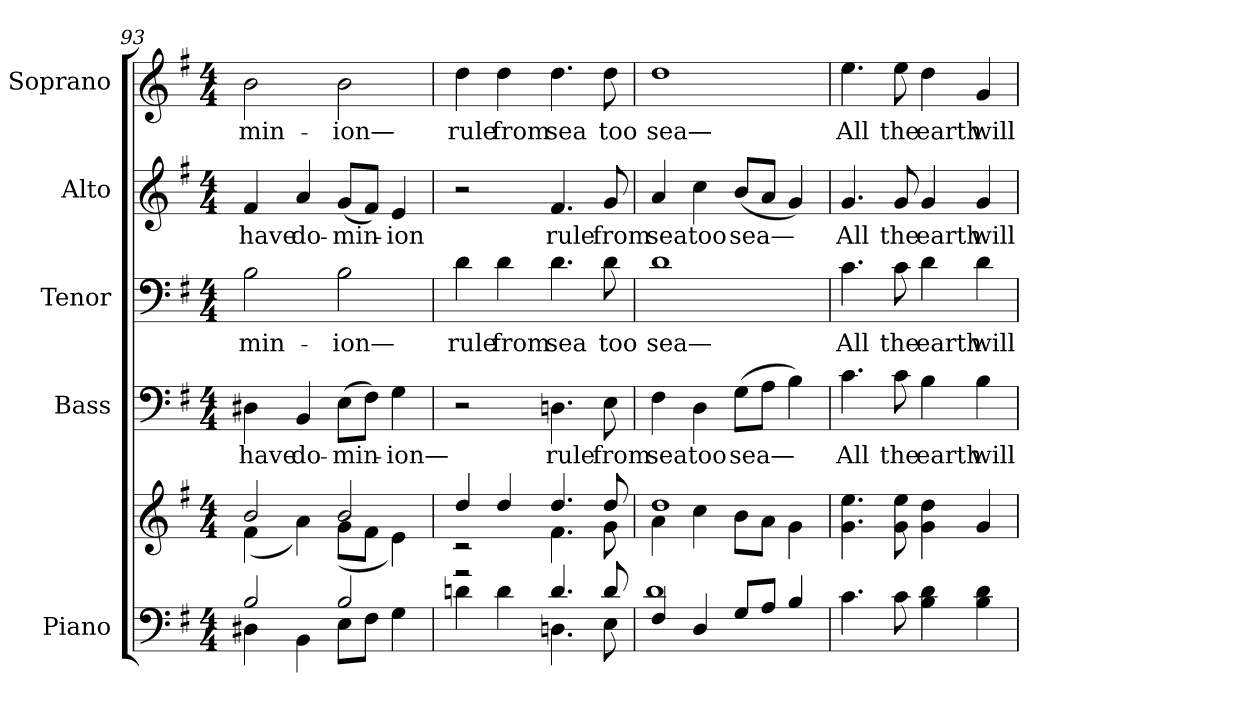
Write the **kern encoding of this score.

**kern	**kern	**kern	**text	**kern	**text	**kern	**text	**kern	**text
*part5	*part5	*part4	*part4	*part3	*part3	*part2	*part2	*part1	*part1
*staff6	*staff5	*staff4	*staff4	*staff3	*staff3	*staff2	*staff2	*staff1	*staff1
*I"Piano	*	*I"Bass	*	*I"Tenor	*	*I"Alto	*	*I"Soprano	*
*I'Pno.	*	*I'B.	*	*I'T.	*	*I'A.	*	*I'S.	*
!!LO:PB:g=z
*clefF4	*clefG2	*clefF4	*	*clefF4	*	*clefG2	*	*clefG2	*
*k[f#]	*k[f#]	*k[f#]	*	*k[f#]	*	*k[f#]	*	*k[f#]	*
*G:	*G:	*G:	*	*G:	*	*G:	*	*G:	*
*M4/4	*M4/4	*M4/4	*	*M4/4	*	*M4/4	*	*M4/4	*
=93	=93	=93	=93	=93	=93	=93	=93	=93	=93
*^	*^	*	*	*	*	*	*	*	*
!	!	!	!	!	!LO:LY:b:color=#000000	!	!	!	!	!	!
!	!	!	!	!	!	!	!LO:LY:b:color=#000000	!	!	!	!
!	!	!	!	!	!	!	!	!	!LO:LY:b:color=#000000	!	!
!	!	!	!	!	!	!	!	!	!	!	!LO:LY:b:color=#000000
2Bi/	4D#Xi\	2bi/	(4f#i\	4D#Xi\	have	2Bi\	-min-	4f#i/	have	2bi\	-min-
!	!	!	!	!	!LO:LY:b:color=#000000	!	!	!	!	!	!
!	!	!	!	!	!	!	!	!	!LO:LY:b:color=#000000	!	!
.	4BBi\	.	4ai\)	4BBi/	do-	.	.	4ai/	do-	.	.
!	!	!	!	!	!LO:LY:b:color=#000000	!	!	!	!	!	!
!	!	!	!	!	!	!	!LO:LY:b:color=#000000	!	!	!	!
!	!	!	!	!	!	!	!	!	!LO:LY:b:color=#000000	!	!
!	!	!	!	!	!	!	!	!	!	!	!LO:LY:b:color=#000000
2Bi/	8Ei\L	2bi/	(8gi\L	(8Ei\L	-min-	2Bi\	-ion—	(8gi/L	-min-	2bi\	-ion—
.	8F#i\J	.	8f#i\J	8F#i\J)	.	.	.	8f#i/J)	.	.	.
!	!	!	!	!	!LO:LY:b:color=#000000	!	!	!	!	!	!
!	!	!	!	!	!	!	!	!	!LO:LY:b:color=#000000	!	!
.	4Gi\	.	4ei\)	4Gi\	-ion—	.	.	4ei/	-ion	.	.
=94	=94	=94	=94	=94	=94	=94	=94	=94	=94	=94	=94
!	!	!	!	!	!	!	!LO:LY:b:color=#000000	!	!	!	!
!	!	!	!	!	!	!	!	!	!	!	!LO:LY:b:color=#000000
2r	4dni\	4ddi/	2r	2r	.	4di\	rule	2r	.	4ddi\	rule
!	!	!	!	!	!	!	!LO:LY:b:color=#000000	!	!	!	!
!	!	!	!	!	!	!	!	!	!	!	!LO:LY:b:color=#000000
.	4di\	4ddi/	.	.	.	4di\	from	.	.	4ddi\	from
!	!	!	!	!	!LO:LY:b:color=#000000	!	!	!	!	!	!
!	!	!	!	!	!	!	!LO:LY:b:color=#000000	!	!	!	!
!	!	!	!	!	!	!	!	!	!LO:LY:b:color=#000000	!	!
!	!	!	!	!	!	!	!	!	!	!	!LO:LY:b:color=#000000
4.di/	4.Dni\	4.ddi/	4.f#i\	4.Dni\	rule	4.di\	sea	4.f#i/	rule	4.ddi\	sea
!	!	!	!	!	!LO:LY:b:color=#000000	!	!	!	!	!	!
!	!	!	!	!	!	!	!LO:LY:b:color=#000000	!	!	!	!
!	!	!	!	!	!	!	!	!	!LO:LY:b:color=#000000	!	!
!	!	!	!	!	!	!	!	!	!	!	!LO:LY:b:color=#000000
8di/	8Ei\	8ddi/	8gi\	8Ei\	from	8di\	too	8gi/	from	8ddi\	too
=95	=95	=95	=95	=95	=95	=95	=95	=95	=95	=95	=95
!	!	!	!	!	!LO:LY:b:color=#000000	!	!	!	!	!	!
!	!	!	!	!	!	!	!LO:LY:b:color=#000000	!	!	!	!
!	!	!	!	!	!	!	!	!	!LO:LY:b:color=#000000	!	!
!	!	!	!	!	!	!	!	!	!	!	!LO:LY:b:color=#000000
4F#i/	1di	1ddi	4ai\	4F#i\	sea	1di	sea—	4ai/	sea	1ddi	sea—
!	!	!	!	!	!LO:LY:b:color=#000000	!	!	!	!	!	!
!	!	!	!	!	!	!	!	!	!LO:LY:b:color=#000000	!	!
4Di/	.	.	4cci\	4Di\	too	.	.	4cci\	too	.	.
!	!	!	!	!	!LO:LY:b:color=#000000	!	!	!	!	!	!
!	!	!	!	!	!	!	!	!	!LO:LY:b:color=#000000	!	!
8Gi/L	.	.	8bi\L	(8Gi\L	sea—	.	.	(8bi/L	sea—	.	.
8Ai/J	.	.	8ai\J	8Ai\J	.	.	.	8ai/J	.	.	.
4Bi/	.	.	4gi\	4Bi\)	.	.	.	4gi/)	.	.	.
*v	*v	*	*	*	*	*	*	*	*	*	*
*	*v	*v	*	*	*	*	*	*	*	*
=96	=96	=96	=96	=96	=96	=96	=96	=96	=96
*	*^	*	*	*	*	*	*	*	*
!	!	!	!	!LO:LY:b:color=#000000	!	!	!	!	!	!
*	*v	*v	*	*	*	*	*	*	*	*
*	*^	*	*	*	*	*	*	*	*
!	!	!	!	!	!	!LO:LY:b:color=#000000	!	!	!	!
*	*v	*v	*	*	*	*	*	*	*	*
*	*^	*	*	*	*	*	*	*	*
!	!	!	!	!	!	!	!	!LO:LY:b:color=#000000	!	!
*	*v	*v	*	*	*	*	*	*	*	*
*	*^	*	*	*	*	*	*	*	*
!	!	!	!	!	!	!	!	!	!	!LO:LY:b:color=#000000
*	*v	*v	*	*	*	*	*	*	*	*
4.ci\	4.gi\ 4.eei	4.ci\	All	4.ci\	All	4.gi/	All	4.eei\	All
!	!	!	!LO:LY:b:color=#000000	!	!	!	!	!	!
!	!	!	!	!	!LO:LY:b:color=#000000	!	!	!	!
!	!	!	!	!	!	!	!LO:LY:b:color=#000000	!	!
!	!	!	!	!	!	!	!	!	!LO:LY:b:color=#000000
8ci\	8gi\ 8eei	8ci\	the	8ci\	the	8gi/	the	8eei\	the
!	!	!	!LO:LY:b:color=#000000	!	!	!	!	!	!
!	!	!	!	!	!LO:LY:b:color=#000000	!	!	!	!
!	!	!	!	!	!	!	!LO:LY:b:color=#000000	!	!
!	!	!	!	!	!	!	!	!	!LO:LY:b:color=#000000
4Bi\ 4di	4gi\ 4ddi	4Bi\	earth	4di\	earth	4gi/	earth	4ddi\	earth
!	!	!	!LO:LY:b:color=#000000	!	!	!	!	!	!
!	!	!	!	!	!LO:LY:b:color=#000000	!	!	!	!
!	!	!	!	!	!	!	!LO:LY:b:color=#000000	!	!
!	!	!	!	!	!	!	!	!	!LO:LY:b:color=#000000
4Bi\ 4di	4gi/	4Bi\	will	4di\	will	4gi/	will	4gi/	will
=	=	=	=	=	=	=	=	=	=
*-	*-	*-	*-	*-	*-	*-	*-	*-	*-
